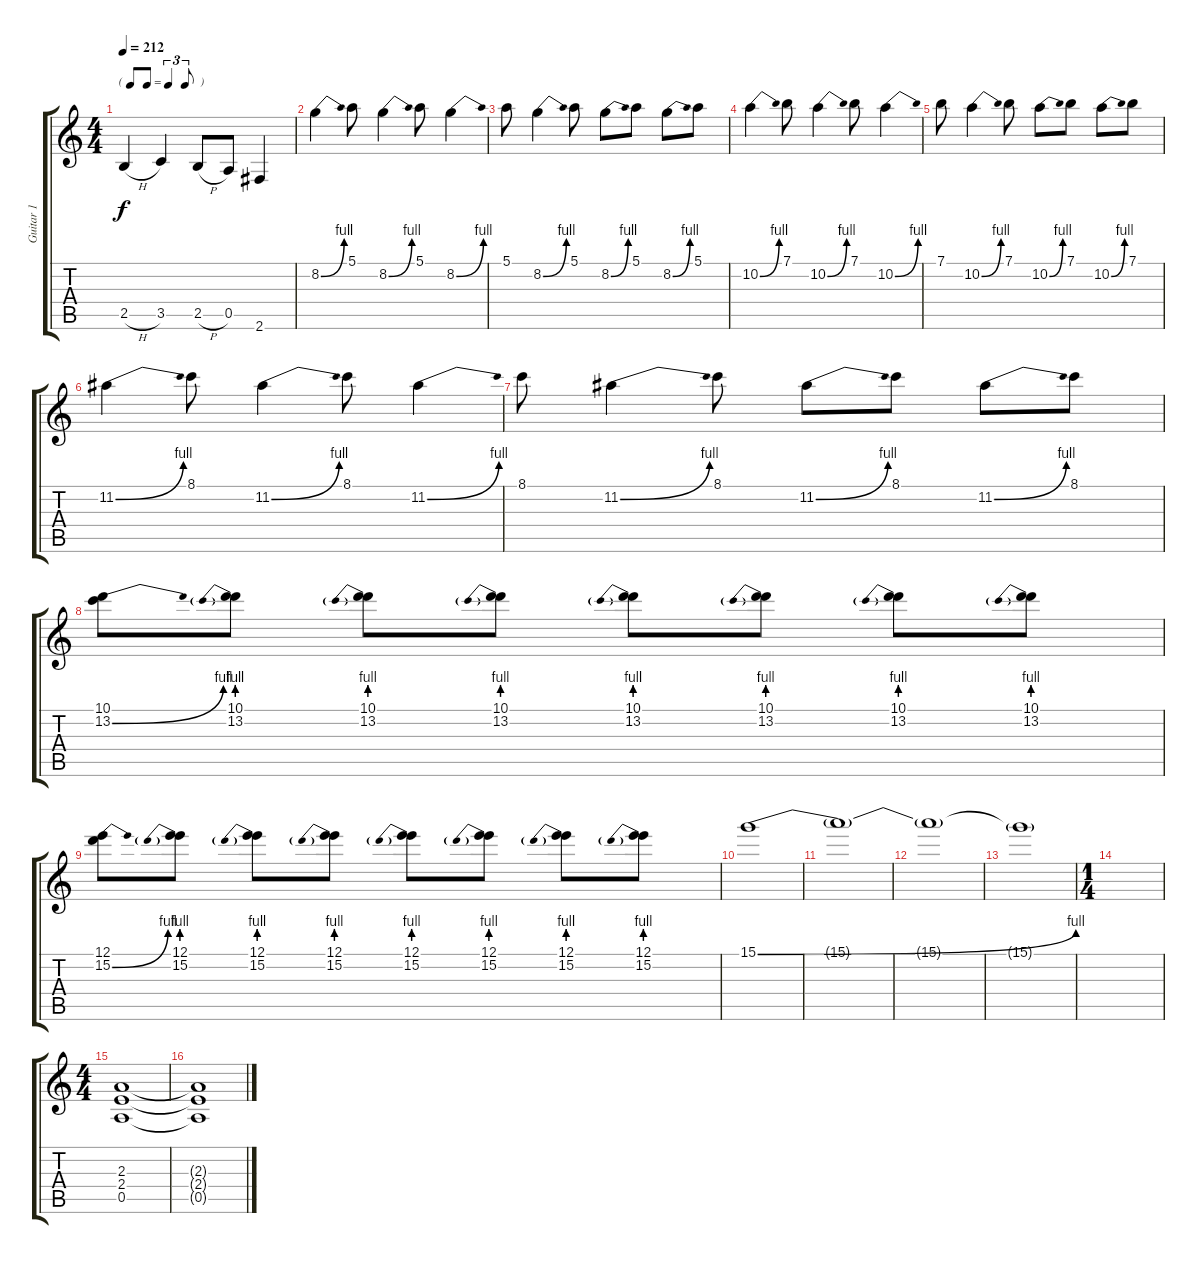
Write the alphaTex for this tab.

\track ("Guitar 1" "Guitar 1") {instrument distortionguitar}
\staff {score tabs}
\tuning (E4 B3 G3 D3 A2 E2) {hide}
\ts (4 4)
\tf triplet8th
\tempo 212
\clef g2
\ks c
2.5{h}.4{dy f} 3.5.4 2.5{h}.8 0.5.8 2.6.4 |
8.2{be (bend 0 0 60 4)}.4 5.1.8 8.2{be (bend 0 0 60 4)}.4 5.1.8 8.2{be (bend 0 0 60 4)}.4 |
5.1.8 8.2{be (bend 0 0 60 4)}.4 5.1.8 8.2{be (bend 0 0 60 4)}.8 5.1.8 8.2{be (bend 0 0 60 4)}.8 5.1.8 |
10.2{be (bend 0 0 60 4)}.4 7.1.8 10.2{be (bend 0 0 60 4)}.4 7.1.8 10.2{be (bend 0 0 60 4)}.4 |
7.1.8 10.2{be (bend 0 0 60 4)}.4 7.1.8 10.2{be (bend 0 0 60 4)}.8 7.1.8 10.2{be (bend 0 0 60 4)}.8 7.1.8 |
11.2{be (bend 0 0 60 4)}.4 8.1.8 11.2{be (bend 0 0 60 4)}.4 8.1.8 11.2{be (bend 0 0 60 4)}.4 |
8.1.8 11.2{be (bend 0 0 60 4)}.4 8.1.8 11.2{be (bend 0 0 60 4)}.8 8.1.8 11.2{be (bend 0 0 60 4)}.8 8.1.8 |
(10.1 13.2{be (bend 0 0 60 4)}).8 (10.1 13.2{be (prebend 0 4 60 4)}).8 (10.1 13.2{be (prebend 0 4 60 4)}).8 (10.1 13.2{be (prebend 0 4 60 4)}).8 (10.1 13.2{be (prebend 0 4 60 4)}).8 (10.1 13.2{be (prebend 0 4 60 4)}).8 (10.1 13.2{be (prebend 0 4 60 4)}).8 (10.1 13.2{be (prebend 0 4 60 4)}).8 |
(12.1 15.2{be (bend 0 0 60 4)}).8 (12.1 15.2{be (prebend 0 4 60 4)}).8 (12.1 15.2{be (prebend 0 4 60 4)}).8 (12.1 15.2{be (prebend 0 4 60 4)}).8 (12.1 15.2{be (prebend 0 4 60 4)}).8 (12.1 15.2{be (prebend 0 4 60 4)}).8 (12.1 15.2{be (prebend 0 4 60 4)}).8 (12.1 15.2{be (prebend 0 4 60 4)}).8 |
15.1{be (bend 0 0 60 4)}.1 |
15.1{t}.1 |
15.1{t}.1 |
15.1{t}.1 |
\ts (1 4)
|
\ts (4 4)
(2.3 2.4 0.5).1 |
(2.3{t} 2.4{t} 0.5{t}).1
